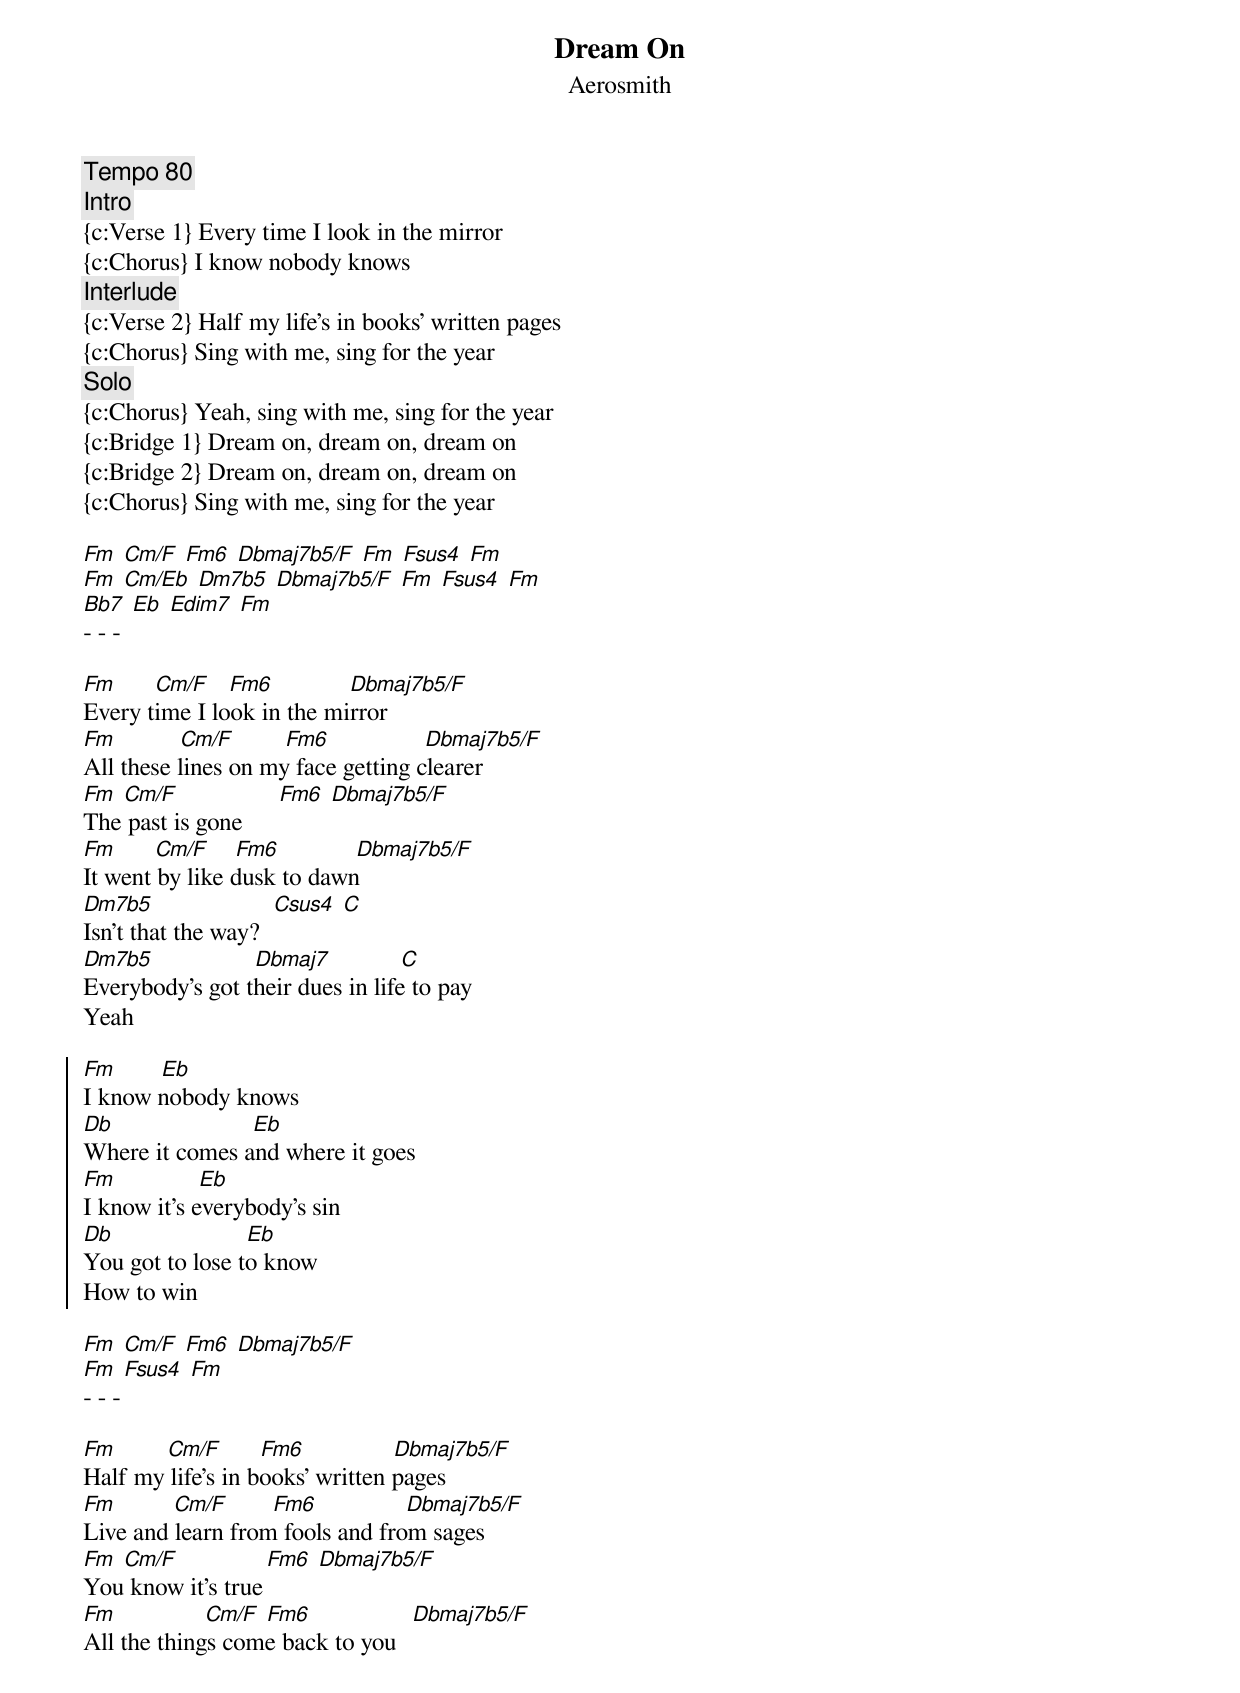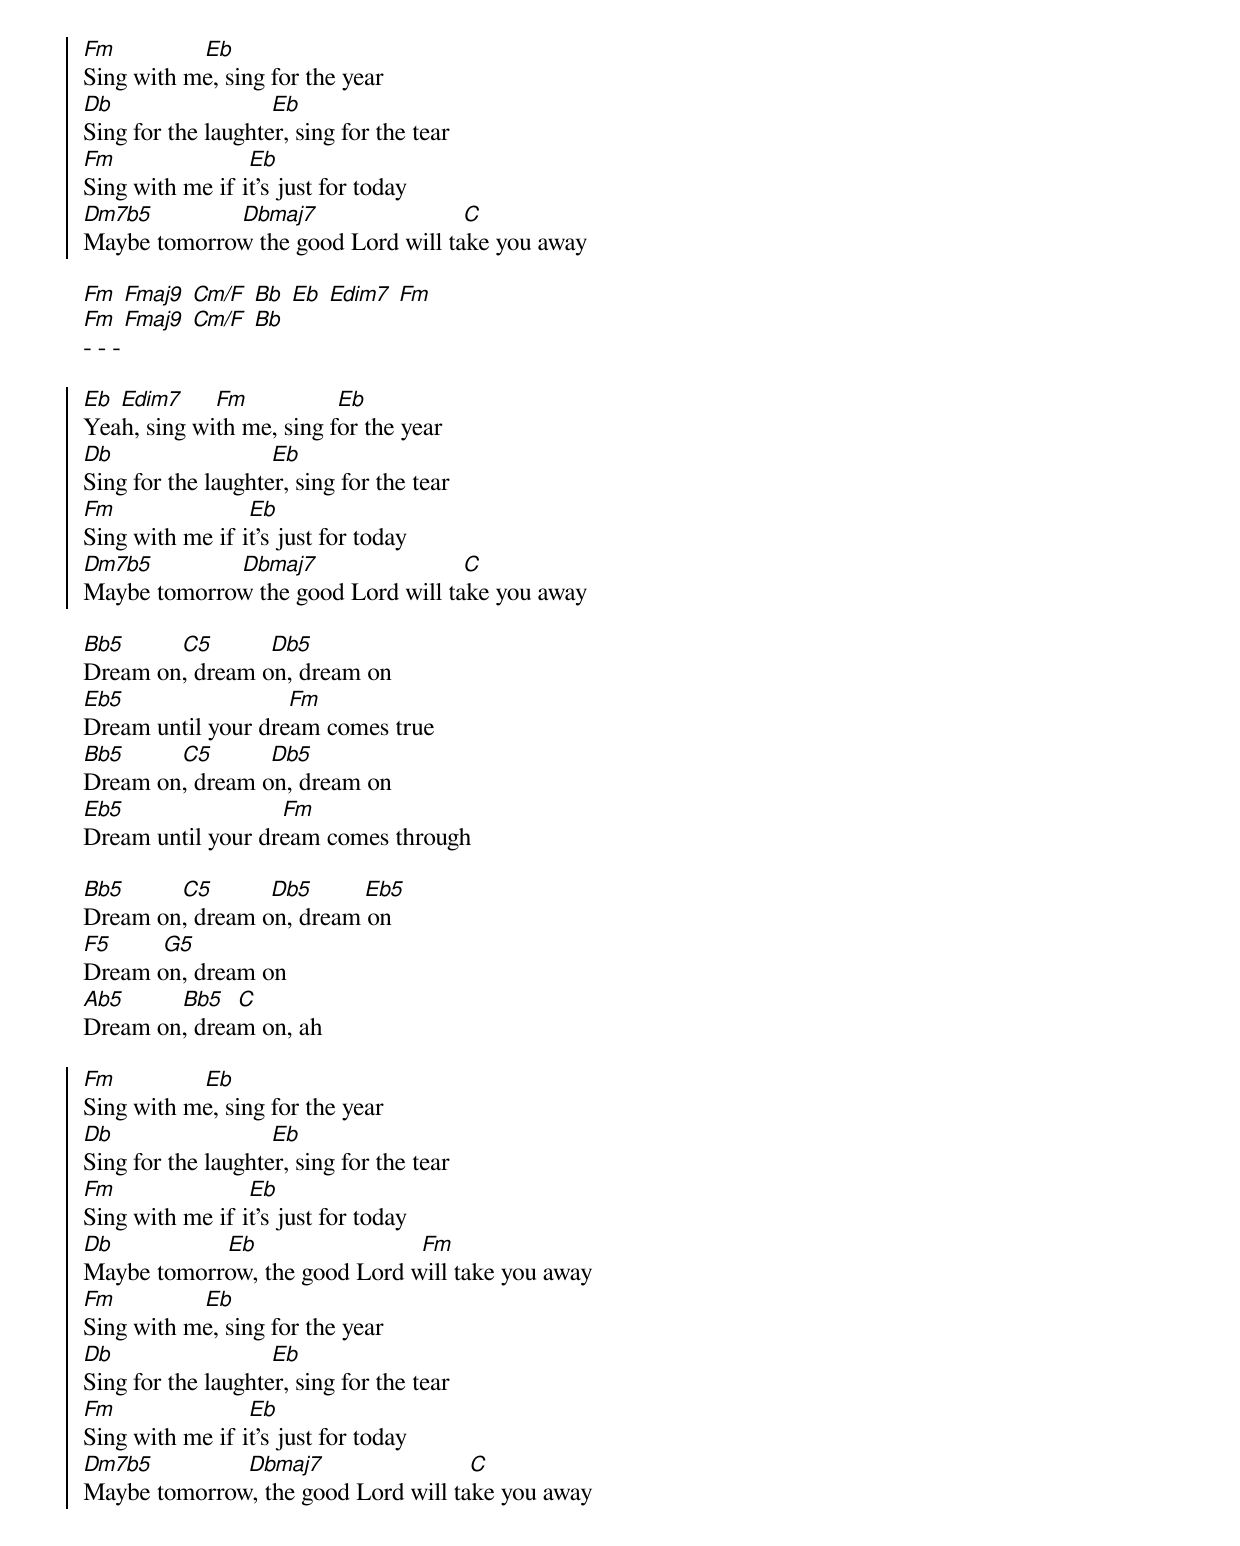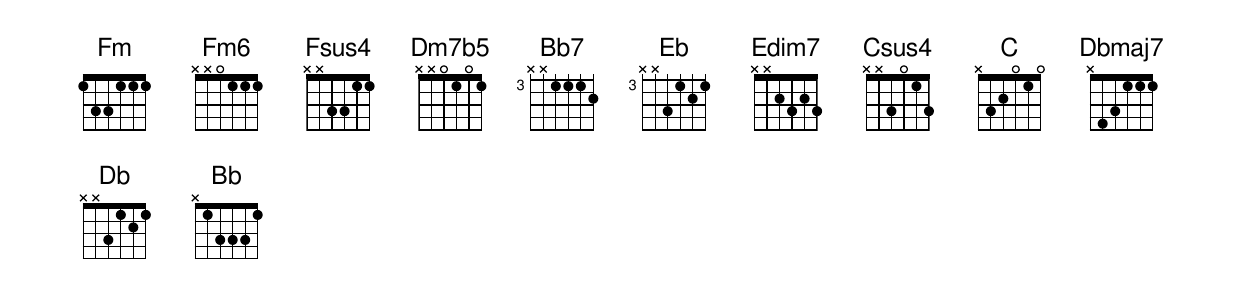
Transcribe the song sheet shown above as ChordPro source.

{t: Dream On}
{st: Aerosmith}
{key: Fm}
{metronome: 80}
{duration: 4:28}


{c:Tempo 80}
{c:Intro}
{c:Verse 1} Every time I look in the mirror
{c:Chorus} I know nobody knows
{c:Interlude}
{c:Verse 2} Half my life's in books' written pages
{c:Chorus} Sing with me, sing for the year
{c:Solo}
{c:Chorus} Yeah, sing with me, sing for the year
{c:Bridge 1} Dream on, dream on, dream on
{c:Bridge 2} Dream on, dream on, dream on
{c:Chorus} Sing with me, sing for the year

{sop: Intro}
[Fm] [Cm/F] [Fm6] [Dbmaj7b5/F] [Fm] [Fsus4] [Fm]
[Fm] [Cm/Eb] [Dm7b5] [Dbmaj7b5/F] [Fm] [Fsus4] [Fm]
[Bb7] [Eb] [Edim7] [Fm]
- - -
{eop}

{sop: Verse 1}
[Fm]      [Cm/F]   [Fm6]            [Dbmaj7b5/F]
Every time I look in the mirror
[Fm]          [Cm/F]        [Fm6]               [Dbmaj7b5/F]
All these lines on my face getting clearer
[Fm] [Cm/F]                [Fm6] [Dbmaj7b5/F]
The past is gone
[Fm]      [Cm/F]    [Fm6]            [Dbmaj7b5/F]
It went by like dusk to dawn
[Dm7b5]                   [Csus4] [C]
Isn't that the way?
[Dm7b5]                [Dbmaj7]           [C]
Everybody's got their dues in life to pay
Yeah
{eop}

{soc}
[Fm]       [Eb]
I know nobody knows
[Db]                      [Eb]
Where it comes and where it goes
[Fm]             [Eb]
I know it's everybody's sin
[Db]                     [Eb]
You got to lose to know
How to win
{eoc}

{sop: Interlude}
[Fm] [Cm/F] [Fm6] [Dbmaj7b5/F]
[Fm] [Fsus4] [Fm]
- - -
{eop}

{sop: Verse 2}
[Fm]        [Cm/F]      [Fm6]              [Dbmaj7b5/F]
Half my life's in books' written pages
[Fm]         [Cm/F]       [Fm6]              [Dbmaj7b5/F]
Live and learn from fools and from sages
[Fm] [Cm/F]              [Fm6] [Dbmaj7b5/F]
You know it's true
[Fm]              [Cm/F] [Fm6]                [Dbmaj7b5/F]
All the things come back to you
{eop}

{soc}
[Fm]              [Eb]
Sing with me, sing for the year
[Db]                         [Eb]
Sing for the laughter, sing for the tear
[Fm]                     [Eb]
Sing with me if it's just for today
[Dm7b5]              [Dbmaj7]                       [C]
Maybe tomorrow the good Lord will take you away
{eoc}

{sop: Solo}
[Fm] [Fmaj9] [Cm/F] [Bb] [Eb] [Edim7] [Fm]
[Fm] [Fmaj9] [Cm/F] [Bb]
- - -
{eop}

{soc}
[Eb] [Edim7]     [Fm]              [Eb]
Yeah, sing with me, sing for the year
[Db]                         [Eb]
Sing for the laughter, sing for the tear
[Fm]                     [Eb]
Sing with me if it's just for today
[Dm7b5]              [Dbmaj7]                       [C]
Maybe tomorrow the good Lord will take you away
{eoc}

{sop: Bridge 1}
[Bb5]         [C5]         [Db5]
Dream on, dream on, dream on
[Eb5]                          [Fm]
Dream until your dream comes true
[Bb5]         [C5]         [Db5]
Dream on, dream on, dream on
[Eb5]                         [Fm]
Dream until your dream comes through
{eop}

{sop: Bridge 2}
[Bb5]         [C5]         [Db5]        [Eb5]
Dream on, dream on, dream on
[F5]        [G5]
Dream on, dream on
[Ab5]         [Bb5]  [C]
Dream on, dream on, ah
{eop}

{soc}
[Fm]              [Eb]
Sing with me, sing for the year
[Db]                         [Eb]
Sing for the laughter, sing for the tear
[Fm]                     [Eb]
Sing with me if it's just for today
[Db]                  [Eb]                          [Fm]
Maybe tomorrow, the good Lord will take you away
[Fm]              [Eb]
Sing with me, sing for the year
[Db]                         [Eb]
Sing for the laughter, sing for the tear
[Fm]                     [Eb]
Sing with me if it's just for today
[Dm7b5]               [Dbmaj7]                       [C]
Maybe tomorrow, the good Lord will take you away
{eoc}
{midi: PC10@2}
